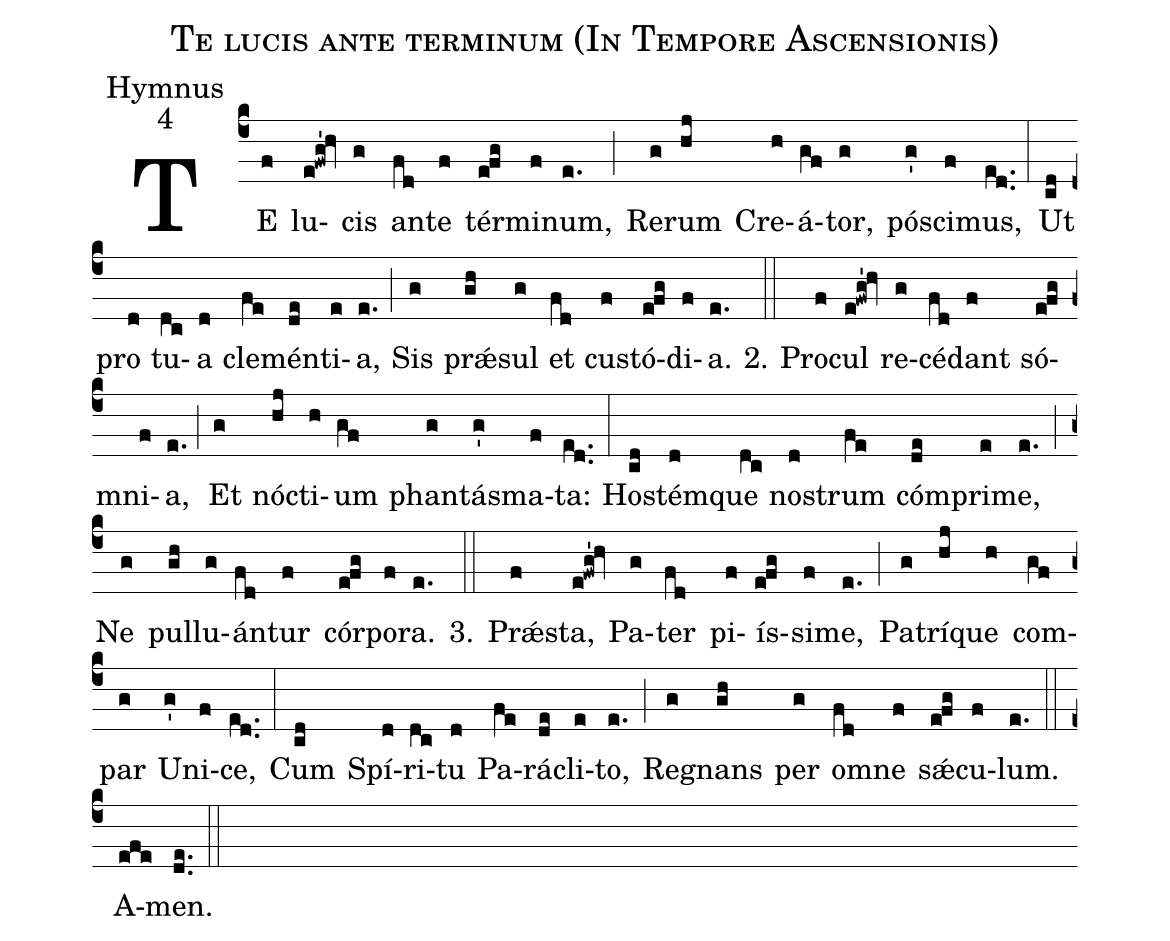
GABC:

name:Te lucis ante terminum (In Tempore Ascensionis);
office-part:Hymnus;
mode:4;
%%
(c4) TE(f) lu(e!fwg'!hv)cis(g) an(fd)te(f) tér(e!fg)mi(f)num,(e.) (;) Re(g)rum(hj) Cre(h)á(gf)tor,(g) pó(g')sci(f)mus,(ed..) (:) Ut(cd) pro(d) tu(dc)a(d) cle(fe)mén(de)ti(e)a,(e.) (;) Sis(g) pr<sp>'æ</sp>(gh)sul(g) et(fd) cu(f)stó(e!fg)di(f)a.(e.) 2.(::) Pro(f)cul(e!fwg'!hv) re(g)cé(fd)dant(f) só(e!fg)mni(f)a,(e.) (;) Et(g) nó(hj)cti(h)um(gf) phan(g)tá(g')sma(f)ta:(ed..) (:) Ho(cd)stém(d)que(dc) no(d)strum(fe) cóm(de)pri(e)me,(e.) (;) Ne(g) pul(gh)lu(g)án(fd)tur(f) cór(e!fg)po(f)ra.(e.) 3.(::) Pr<sp>'æ</sp>(f)sta,(e!fwg'!hv) Pa(g)ter(fd) pi(f)ís(e!fg)si(f)me,(e.) (;) Pa(g)trí(hj)que(h) com(gf)par(g) U(g')ni(f)ce,(ed..) (:) Cum(cd) Spí(d)ri(dc)tu(d) Pa(fe)rá(de)cli(e)to,(e.) (;) Re(g)gnans(gh) per(g) o(fd)mne(f) s<sp>'æ</sp>(e!fg)cu(f)lum.(e.) (::) A(efe)men.(de..) (::)
